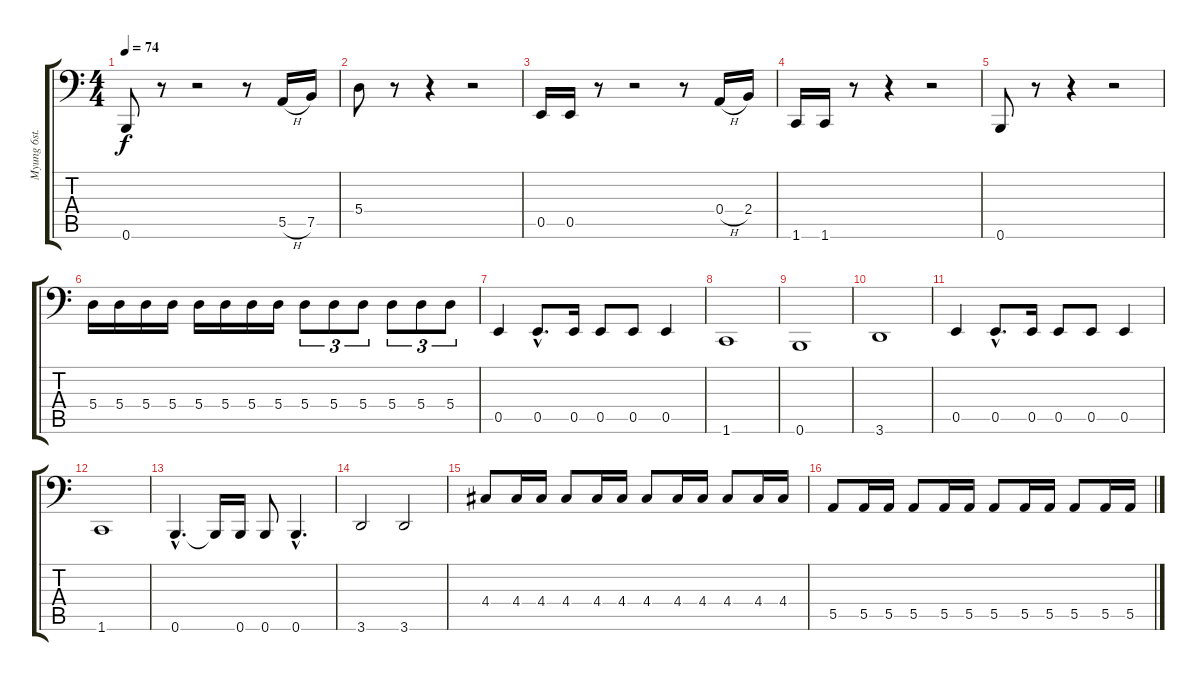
\track ("Myung 6st." "Myung 6st.") {instrument electricbasspick}
\staff {score tabs}
\tuning (C3 G2 D2 A1 E1 B0) {hide}
\ts (4 4)
\tempo 74
\clef f4
\ks c
0.6.8{dy f} r.8 r.2 r.8 5.5{h}.16 7.5.16 |
5.4.8 r.8 r.4 r.2 |
0.5.16 0.5.16 r.8 r.2 r.8 0.4{h}.16 2.4.16 |
1.6.16 1.6.16 r.8 r.4 r.2 |
0.6.8 r.8 r.4 r.2 |
5.4.16 5.4.16 5.4.16 5.4.16 5.4.16 5.4.16 5.4.16 5.4.16 5.4.8{tu (3 2)} 5.4.8{tu (3 2)} 5.4.8{tu (3 2)} 5.4.8{tu (3 2)} 5.4.8{tu (3 2)} 5.4.8{tu (3 2)} |
0.5.4 0.5{hac}.8{d} 0.5.16 0.5.8 0.5.8 0.5.4 |
1.6.1 |
0.6.1 |
3.6.1 |
0.5.4 0.5{hac}.8{d} 0.5.16 0.5.8 0.5.8 0.5.4 |
1.6.1 |
0.6{hac}.4{d} 0.6{t}.16 0.6.16 0.6.8 0.6{hac}.4{d} |
3.6.2 3.6.2 |
4.4.8 4.4.16 4.4.16 4.4.8 4.4.16 4.4.16 4.4.8 4.4.16 4.4.16 4.4.8 4.4.16 4.4.16 |
5.5.8 5.5.16 5.5.16 5.5.8 5.5.16 5.5.16 5.5.8 5.5.16 5.5.16 5.5.8 5.5.16 5.5.16
